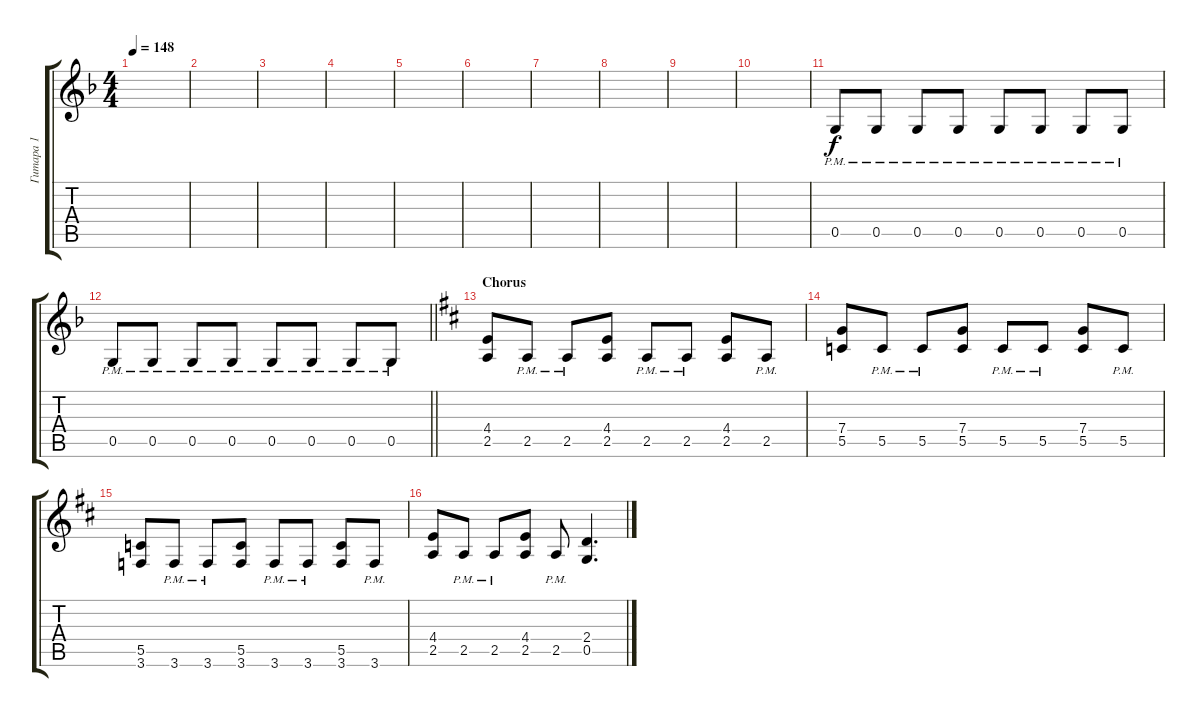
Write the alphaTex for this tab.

\track ("Гитара 1" "Гитара 1") {instrument distortionguitar}
\staff {score tabs}
\tuning (D4 A3 F3 C3 G2 D2) {hide}
\ts (4 4)
\tempo 148
\clef g2
\ks dminor
|
|
|
|
|
|
|
|
|
|
0.5{pm}.8 0.5{pm}.8 0.5{pm}.8 0.5{pm}.8 0.5{pm}.8 0.5{pm}.8 0.5{pm}.8 0.5{pm}.8 |
\barLineRight lightlight
0.5{pm}.8 0.5{pm}.8 0.5{pm}.8 0.5{pm}.8 0.5{pm}.8 0.5{pm}.8 0.5{pm}.8 0.5{pm}.8 |
\section ("" "Chorus")
\ks bminor
(4.4 2.5).8 2.5{pm}.8 2.5{pm}.8 (4.4 2.5).8 2.5{pm}.8 2.5{pm}.8 (4.4 2.5).8 2.5{pm}.8 |
(7.4 5.5).8 5.5{pm}.8 5.5{pm}.8 (7.4 5.5).8 5.5{pm}.8 5.5{pm}.8 (7.4 5.5).8 5.5{pm}.8 |
(5.5 3.6).8 3.6{pm}.8 3.6{pm}.8 (5.5 3.6).8 3.6{pm}.8 3.6{pm}.8 (5.5 3.6).8 3.6{pm}.8 |
(4.4 2.5).8 2.5{pm}.8 2.5{pm}.8 (4.4 2.5).8 2.5{pm}.8 (2.4 0.5).4{d}
